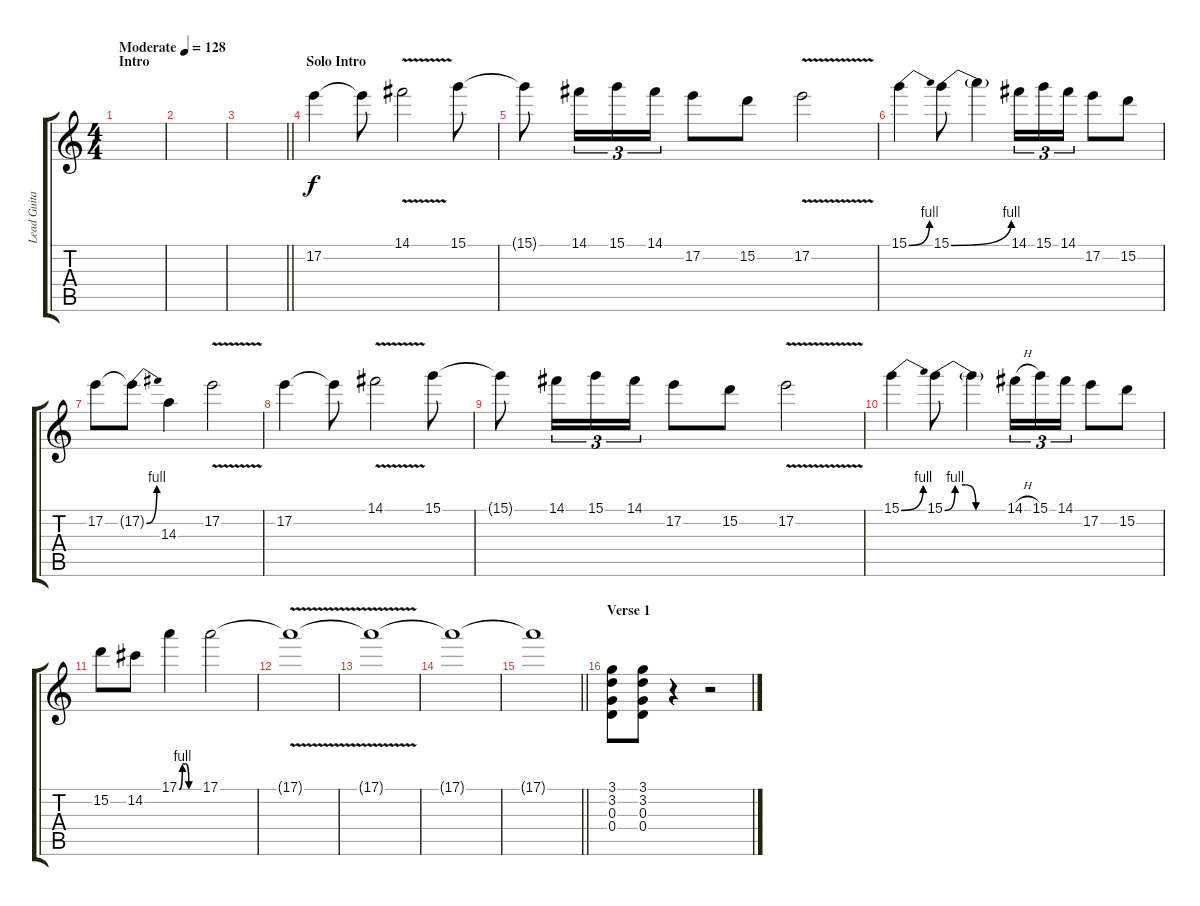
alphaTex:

\track ("Lead Guitar" "Lead Guita") {instrument distortionguitar}
\staff {score tabs}
\tuning (E4 B3 G3 D3 A2 E2) {hide}
\ts (4 4)
\section ("" "Intro")
\tempo (128 "Moderate")
\clef g2
\ks c
|
|
\barLineRight lightlight
|
\section ("" "Solo Intro")
17.2.4 17.2{t}.8 14.1{v}.2 15.1.8 |
15.1{t}.8 14.1.16{tu (3 2)} 15.1.16{tu (3 2)} 14.1.16{tu (3 2)} 17.2.8 15.2.8 17.2{v}.2 |
15.1{be (bend 0 0 60 4)}.4 15.1{be (bend 0 0 60 4)}.8 15.1{t}.4 14.1.16{tu (3 2)} 15.1.16{tu (3 2)} 14.1.16{tu (3 2)} 17.2.8 15.2.8 |
17.2.8 17.2{be (bend 0 0 60 4) t}.8 14.3.4 17.2{v}.2 |
17.2.4 17.2{t}.8 14.1{v}.2 15.1.8 |
15.1{t}.8 14.1.16{tu (3 2)} 15.1.16{tu (3 2)} 14.1.16{tu (3 2)} 17.2.8 15.2.8 17.2{v}.2 |
15.1{be (bend 0 0 60 4)}.4 15.1{be (custom 0 0 10 4 20 4 30 0 60 0)}.8 15.1{t}.4 14.1{h}.16{tu (3 2)} 15.1.16{tu (3 2)} 14.1.16{tu (3 2)} 17.2.8 15.2.8 |
15.2.8 14.2.8 17.1{be (custom 0 0 10 4 20 4 30 0 60 0)}.4 17.1.2 |
17.1{v t}.1 |
17.1{t}.1 |
17.1{t}.1 |
\barLineRight lightlight
17.1{t}.1 |
\section ("" "Verse 1")
(3.1 3.2 0.3 0.4).8 (3.1 3.2 0.3 0.4).8 r.4 r.2
